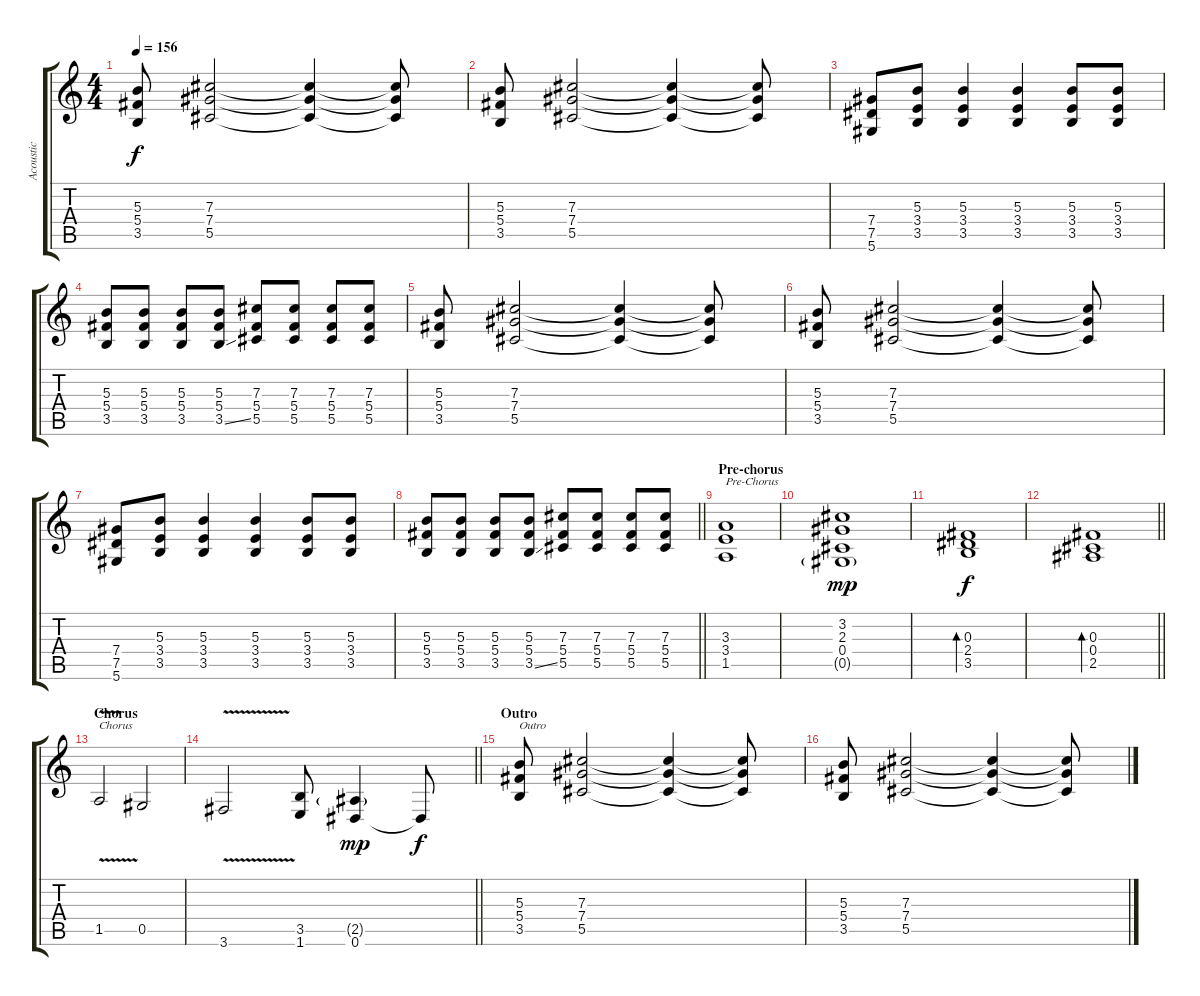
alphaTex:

\track ("Acoustic" "Acoustic") {instrument acousticguitarsteel}
\staff {score tabs}
\tuning (Eb4 Bb3 Gb3 Db3 Ab2 Eb2) {hide}
\ts (4 4)
\tempo 156
\clef g2
\ks c
(5.3 5.4 3.5).8{dy f} (7.3 7.4 5.5).2 (7.3{t} 7.4{t} 5.5{t}).4 (7.3{t} 7.4{t} 5.5{t}).8 |
(5.3 5.4 3.5).8 (7.3 7.4 5.5).2 (7.3{t} 7.4{t} 5.5{t}).4 (7.3{t} 7.4{t} 5.5{t}).8 |
(7.4 7.5 5.6).8 (5.3 3.4 3.5).8 (5.3 3.4 3.5).4 (5.3 3.4 3.5).4 (5.3 3.4 3.5).8 (5.3 3.4 3.5).8 |
(5.3 5.4 3.5).8 (5.3 5.4 3.5).8 (5.3 5.4 3.5).8 (5.3 5.4 3.5{ss}).8 (7.3 5.4 5.5).8 (7.3 5.4 5.5).8 (7.3 5.4 5.5).8 (7.3 5.4 5.5).8 |
(5.3 5.4 3.5).8 (7.3 7.4 5.5).2 (7.3{t} 7.4{t} 5.5{t}).4 (7.3{t} 7.4{t} 5.5{t}).8 |
(5.3 5.4 3.5).8 (7.3 7.4 5.5).2 (7.3{t} 7.4{t} 5.5{t}).4 (7.3{t} 7.4{t} 5.5{t}).8 |
(7.4 7.5 5.6).8 (5.3 3.4 3.5).8 (5.3 3.4 3.5).4 (5.3 3.4 3.5).4 (5.3 3.4 3.5).8 (5.3 3.4 3.5).8 |
\barLineRight lightlight
(5.3 5.4 3.5).8 (5.3 5.4 3.5).8 (5.3 5.4 3.5).8 (5.3 5.4 3.5{ss}).8 (7.3 5.4 5.5).8 (7.3 5.4 5.5).8 (7.3 5.4 5.5).8 (7.3 5.4 5.5).8 |
\section ("" "Pre-chorus")
(3.3 3.4 1.5).1{txt "Pre-Chorus"} |
(3.2 2.3 0.4 0.5{g}).1{dy mp} |
(0.3 2.4 3.5).1{bd 60 dy f} |
\barLineRight lightlight
(0.3 0.4 2.5).1{bd 120} |
\section ("" "Chorus")
1.5{v}.2{txt "Chorus"} 0.5.2 |
\barLineRight lightlight
3.6{v}.2 (3.5 1.6).8 (2.5{g} 0.6).4{dy mp} 0.6{t}.8{dy f} |
\section ("" "Outro")
(5.3 5.4 3.5).8{txt "Outro"} (7.3 7.4 5.5).2 (7.3{t} 7.4{t} 5.5{t}).4 (7.3{t} 7.4{t} 5.5{t}).8 |
(5.3 5.4 3.5).8 (7.3 7.4 5.5).2 (7.3{t} 7.4{t} 5.5{t}).4 (7.3{t} 7.4{t} 5.5{t}).8
